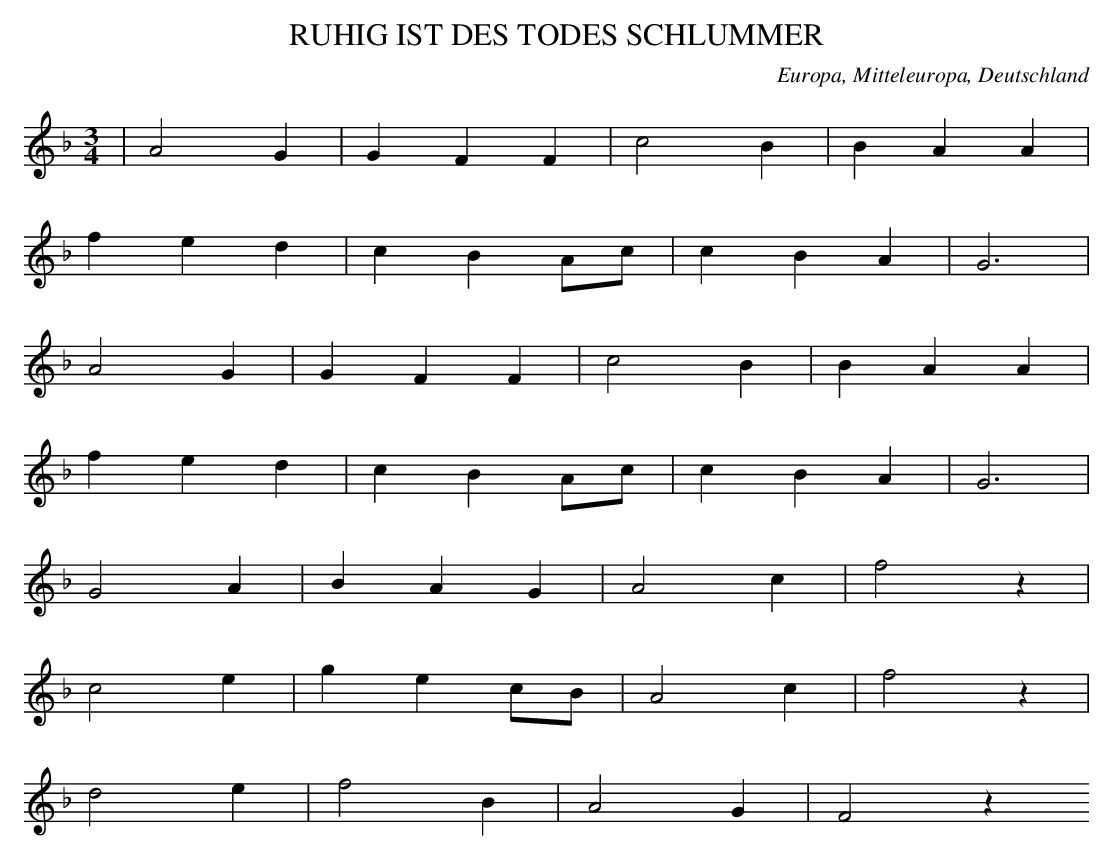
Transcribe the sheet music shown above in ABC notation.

X:1
T: RUHIG IST DES TODES SCHLUMMER
O: Europa, Mitteleuropa, Deutschland
M: 3/4
L: 1/8
K: F
 | A4G2 | G2F2F2 | c4B2 | B2A2A2 |
f2e2d2 | c2B2Ac | c2B2A2 | G6 |
A4G2 | G2F2F2 | c4B2 | B2A2A2 |
f2e2d2 | c2B2Ac | c2B2A2 | G6 |
G4A2 | B2A2G2 | A4c2 | f4z2 |
c4e2 | g2e2cB | A4c2 | f4z2 |
d4e2 | f4B2 | A4G2 | F4z2
